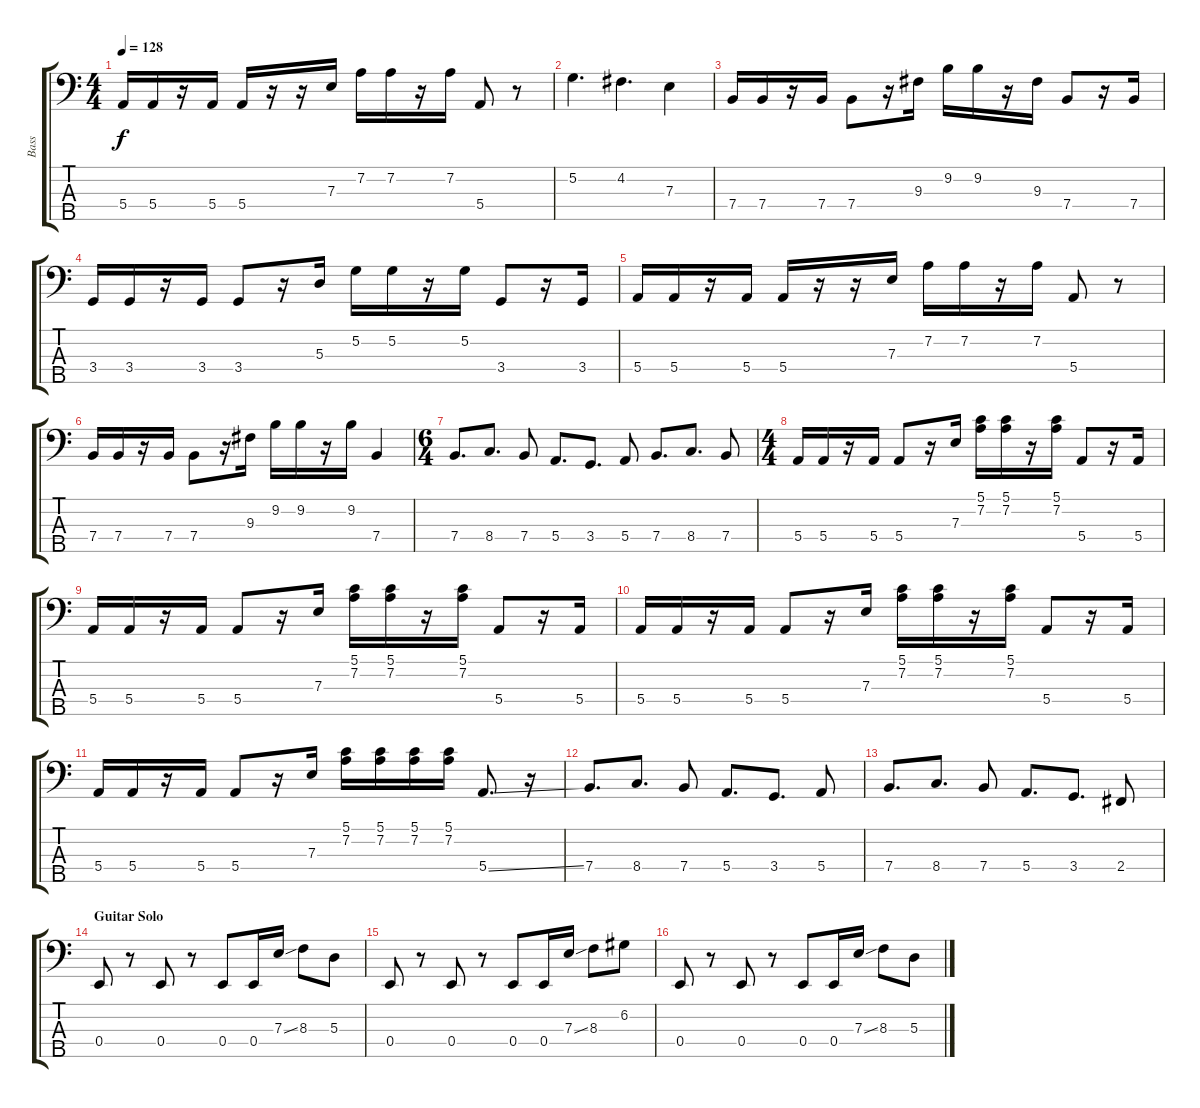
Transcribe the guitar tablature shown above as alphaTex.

\track ("Bass" "Bass") {instrument electricbassfinger}
\staff {score tabs}
\tuning (G2 D2 A1 E1 B0) {hide}
\ts (4 4)
\tempo 128
\clef f4
\ks c
5.4.16{dy f} 5.4.16 r.16 5.4.16 5.4.16 r.16 r.16 7.3.16 7.2.16 7.2.16 r.16 7.2.16 5.4.8 r.8 |
5.2.4{d} 4.2.4{d} 7.3.4 |
7.4.16 7.4.16 r.16 7.4.16 7.4.8 r.16 9.3.16 9.2.16 9.2.16 r.16 9.3.16 7.4.8 r.16 7.4.16 |
3.4.16 3.4.16 r.16 3.4.16 3.4.8 r.16 5.3.16 5.2.16 5.2.16 r.16 5.2.16 3.4.8 r.16 3.4.16 |
5.4.16 5.4.16 r.16 5.4.16 5.4.16 r.16 r.16 7.3.16 7.2.16 7.2.16 r.16 7.2.16 5.4.8 r.8 |
7.4.16 7.4.16 r.16 7.4.16 7.4.8 r.16 9.3.16 9.2.16 9.2.16 r.16 9.2.16 7.4.4 |
\ts (6 4)
7.4.8{d} 8.4.8{d} 7.4.8 5.4.8{d} 3.4.8{d} 5.4.8 7.4.8{d} 8.4.8{d} 7.4.8 |
\ts (4 4)
5.4.16 5.4.16 r.16 5.4.16 5.4.8 r.16 7.3.16 (5.1 7.2).16 (5.1 7.2).16 r.16 (5.1 7.2).16 5.4.8 r.16 5.4.16 |
5.4.16 5.4.16 r.16 5.4.16 5.4.8 r.16 7.3.16 (5.1 7.2).16 (5.1 7.2).16 r.16 (5.1 7.2).16 5.4.8 r.16 5.4.16 |
5.4.16 5.4.16 r.16 5.4.16 5.4.8 r.16 7.3.16 (5.1 7.2).16 (5.1 7.2).16 r.16 (5.1 7.2).16 5.4.8 r.16 5.4.16 |
5.4.16 5.4.16 r.16 5.4.16 5.4.8 r.16 7.3.16 (5.1 7.2).16 (5.1 7.2).16 (5.1 7.2).16 (5.1 7.2).16 5.4{ss}.8{d} r.16 |
7.4.8{d} 8.4.8{d} 7.4.8 5.4.8{d} 3.4.8{d} 5.4.8 |
7.4.8{d} 8.4.8{d} 7.4.8 5.4.8{d} 3.4.8{d} 2.4.8 |
\section ("" "Guitar Solo")
0.4.8 r.8 0.4.8 r.8 0.4.8 0.4.16 7.3{ss}.16 8.3.8 5.3.8 |
0.4.8 r.8 0.4.8 r.8 0.4.8 0.4.16 7.3{ss}.16 8.3.8 6.2.8 |
0.4.8 r.8 0.4.8 r.8 0.4.8 0.4.16 7.3{ss}.16 8.3.8 5.3.8
